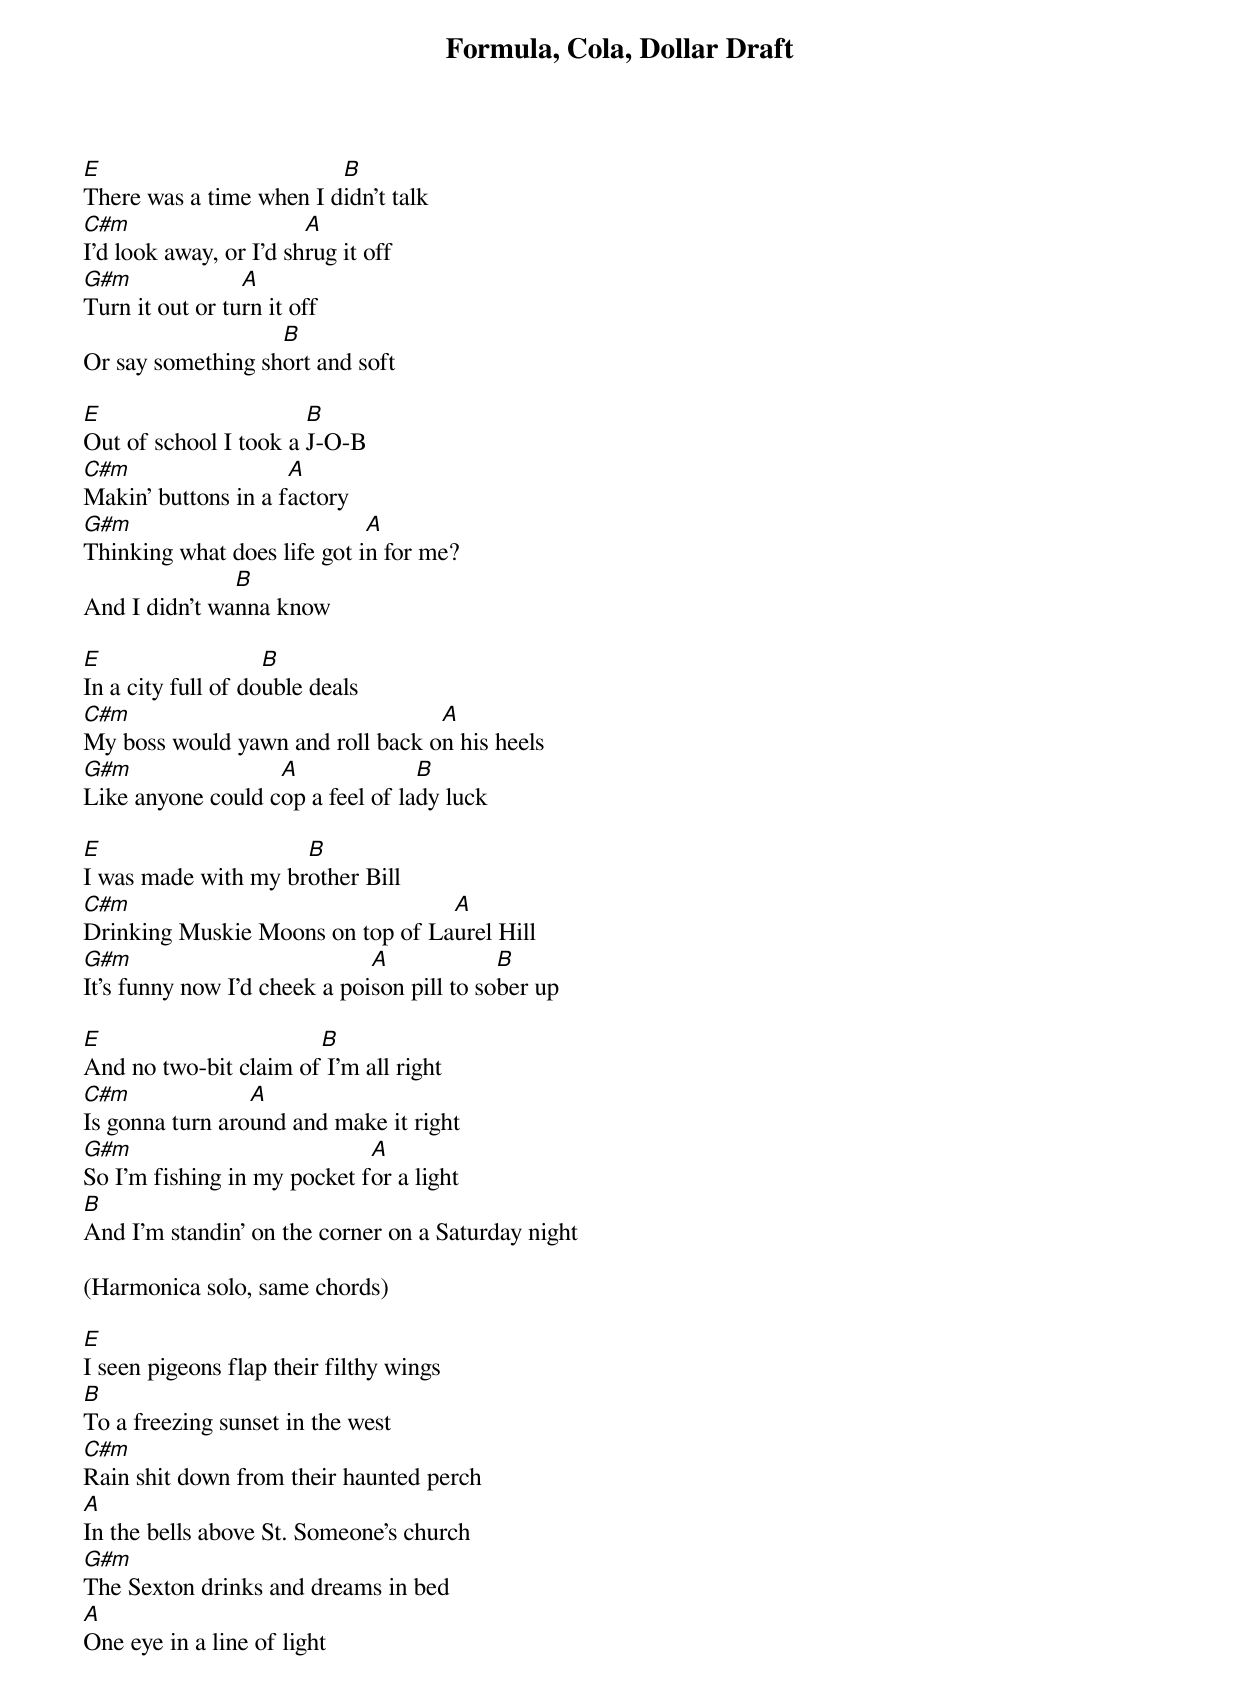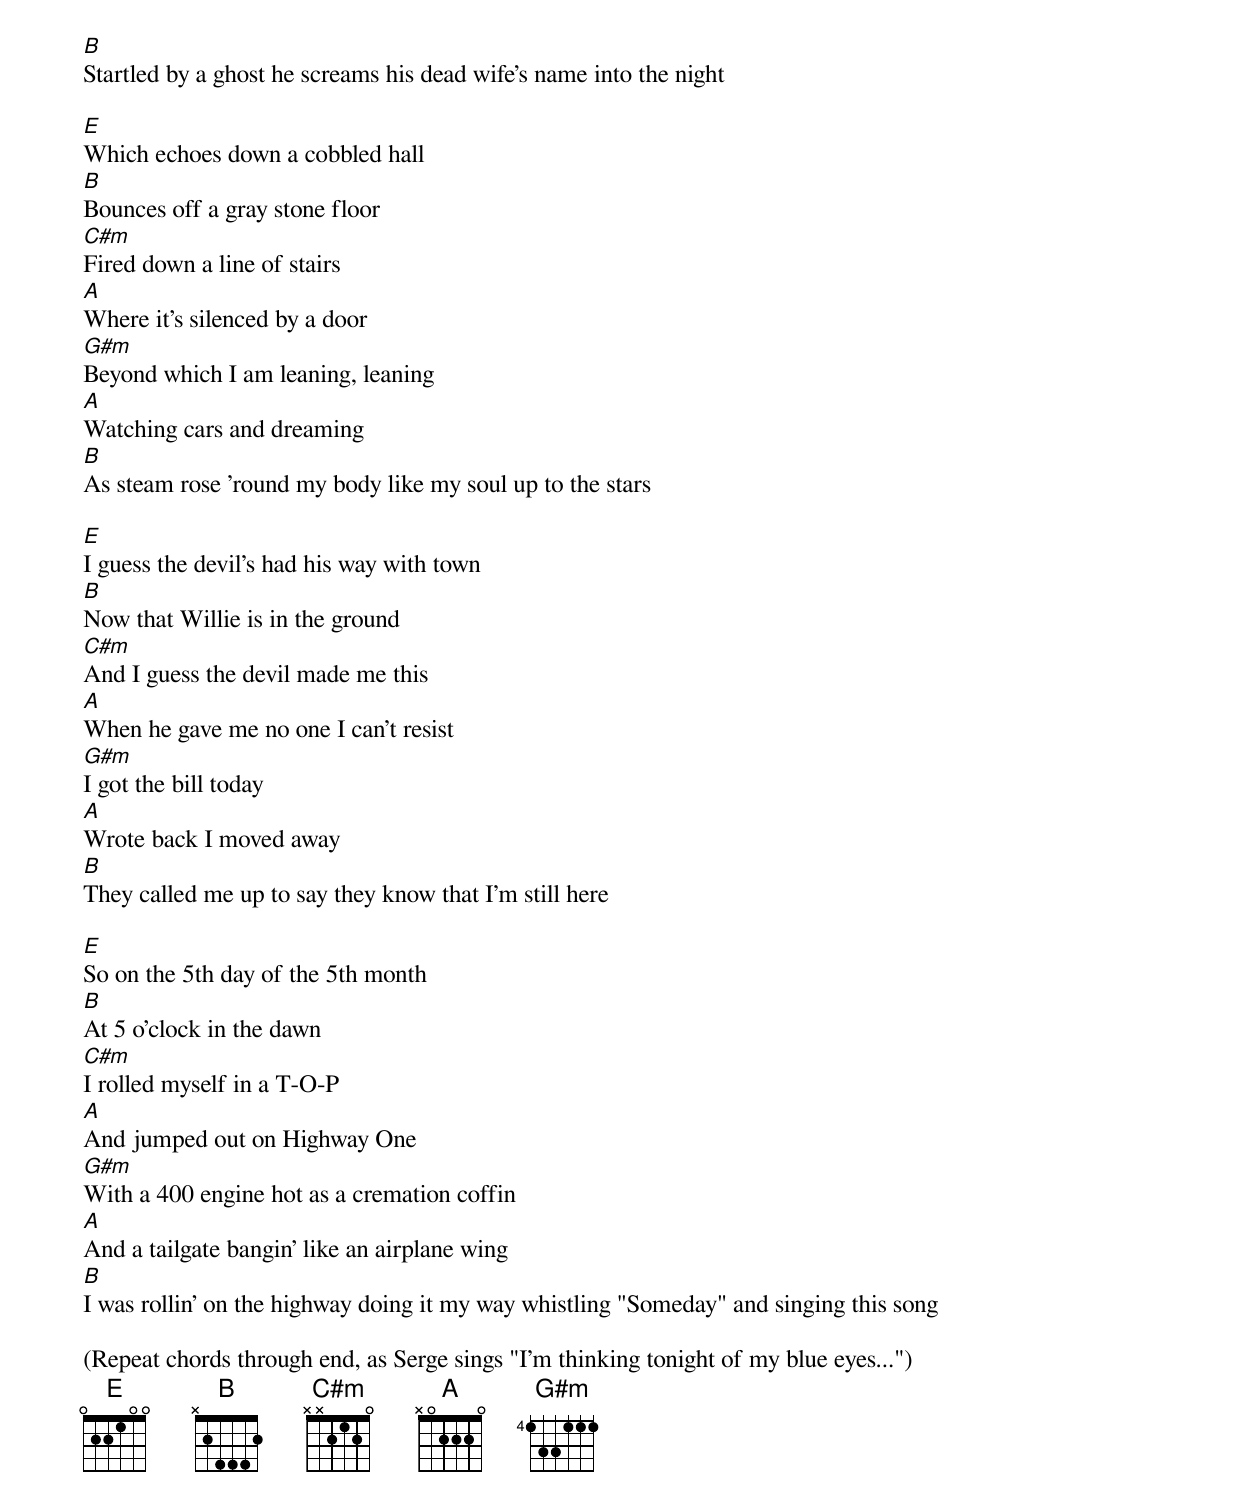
Formula, Cola, Dollar Draft

E                        B
There was a time when I didn't talk
C#m                     A
I'd look away, or I'd shrug it off
G#m              A
Turn it out or turn it off
                   B
Or say something short and soft

E                      B
Out of school I took a J-O-B
C#m                  A
Makin' buttons in a factory
G#m                          A
Thinking what does life got in for me?
               B
And I didn't wanna know

E                   B
In a city full of double deals
C#m                               A
My boss would yawn and roll back on his heels
G#m                A              B
Like anyone could cop a feel of lady luck

E                    B
I was made with my brother Bill
C#m                               A
Drinking Muskie Moons on top of Laurel Hill
G#m                           A             B
It's funny now I'd cheek a poison pill to sober up

E                      B
And no two-bit claim of I'm all right
C#m              A
Is gonna turn around and make it right
G#m                          A
So I'm fishing in my pocket for a light
B
And I'm standin' on the corner on a Saturday night

(Harmonica solo, same chords)

E
I seen pigeons flap their filthy wings
B
To a freezing sunset in the west
C#m
Rain shit down from their haunted perch
A
In the bells above St. Someone's church
G#m
The Sexton drinks and dreams in bed
A
One eye in a line of light
B
Startled by a ghost he screams his dead wife's name into the night

E
Which echoes down a cobbled hall
B
Bounces off a gray stone floor
C#m
Fired down a line of stairs
A
Where it's silenced by a door
G#m
Beyond which I am leaning, leaning
A
Watching cars and dreaming
B
As steam rose 'round my body like my soul up to the stars

E
I guess the devil's had his way with town
B
Now that Willie is in the ground
C#m
And I guess the devil made me this
A
When he gave me no one I can't resist
G#m
I got the bill today
A
Wrote back I moved away
B
They called me up to say they know that I'm still here

E
So on the 5th day of the 5th month
B
At 5 o'clock in the dawn
C#m
I rolled myself in a T-O-P
A
And jumped out on Highway One
G#m
With a 400 engine hot as a cremation coffin
A
And a tailgate bangin' like an airplane wing
B
I was rollin' on the highway doing it my way whistling "Someday" and singing this song

(Repeat chords through end, as Serge sings "I'm thinking tonight of my blue eyes...")
